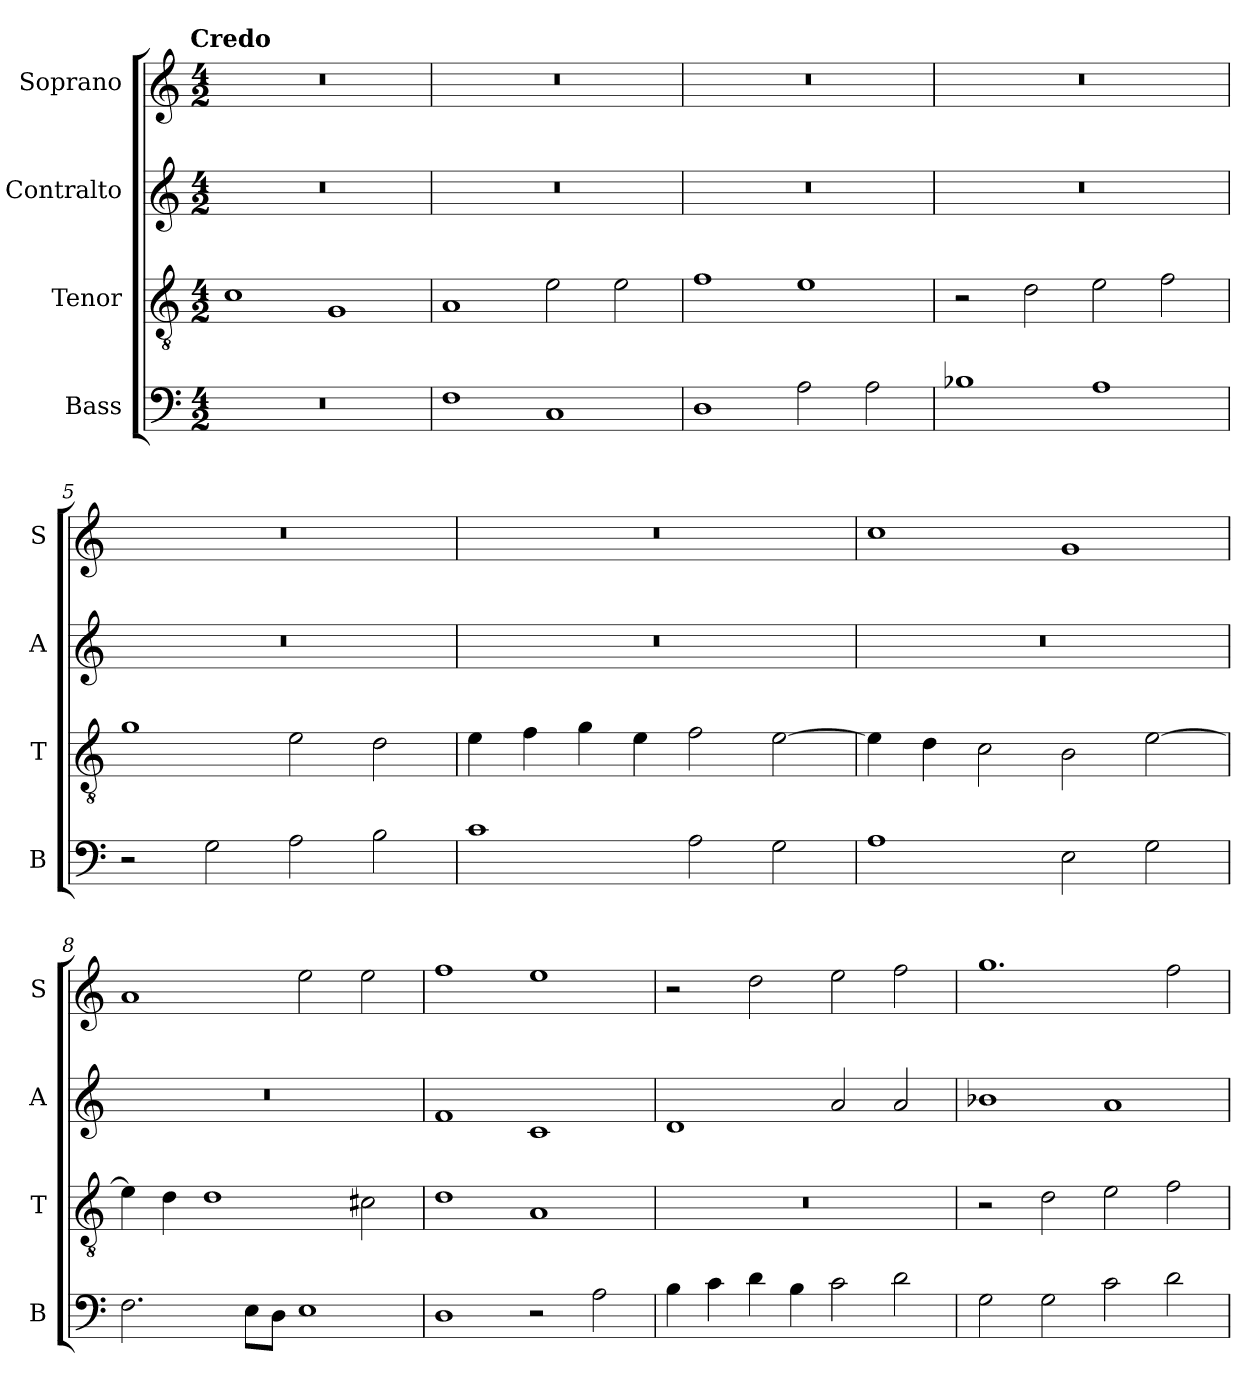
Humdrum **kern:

**kern	**kern	**kern	**kern
*part4	*part3	*part2	*part1
*staff4	*staff3	*staff2	*staff1
*I"Bass	*I"Tenor	*I"Contralto	*I"Soprano
*I'B	*I'T	*I'A	*I'S
*clefF4	*clefGv2	*clefG2	*clefG2
*k[]	*k[]	*k[]	*k[]
*A:aeo	*A:aeo	*A:aeo	*A:aeo
!!LO:TX:omd:t=Credo
*M4/2	*M4/2	*M4/2	*M4/2
=1	=1	=1	=1
0r	1c	0r	0r
.	1G	.	.
=2	=2	=2	=2
1F	1A	0r	0r
1C	2e	.	.
.	2e	.	.
=3	=3	=3	=3
1D	1f	0r	0r
2A	1e	.	.
2A	.	.	.
=4	=4	=4	=4
1B-X	2r	0r	0r
.	2d	.	.
1A	2e	.	.
.	2f	.	.
=5	=5	=5	=5
2r	1g	0r	0r
2G	.	.	.
2A	2e	.	.
2B	2d	.	.
=6	=6	=6	=6
1c	4e	0r	0r
.	4f	.	.
.	4g	.	.
.	4e	.	.
2A	2f	.	.
2G	[2e	.	.
=7	=7	=7	=7
1A	4e]	0r	1cc
.	4d	.	.
.	2c	.	.
2E	2B	.	1g
2G	[2e	.	.
=8	=8	=8	=8
2.F	4e]	0r	1a
.	4d	.	.
.	1d	.	.
8E\L	.	.	.
8D\J	.	.	.
1E	.	.	2ee
.	2c#X	.	2ee
=9	=9	=9	=9
1D	1d	1f	1ff
2r	1A	1c	1ee
2A	.	.	.
=10	=10	=10	=10
4B	0r	1d	2r
4c	.	.	.
4d	.	.	2dd
4B	.	.	.
2c	.	2a	2ee
2d	.	2a	2ff
=11	=11	=11	=11
2G	2r	1b-X	1.gg
2G	2d	.	.
2c	2e	1a	.
2d	2f	.	2ff
=	=	=	=
*-	*-	*-	*-
